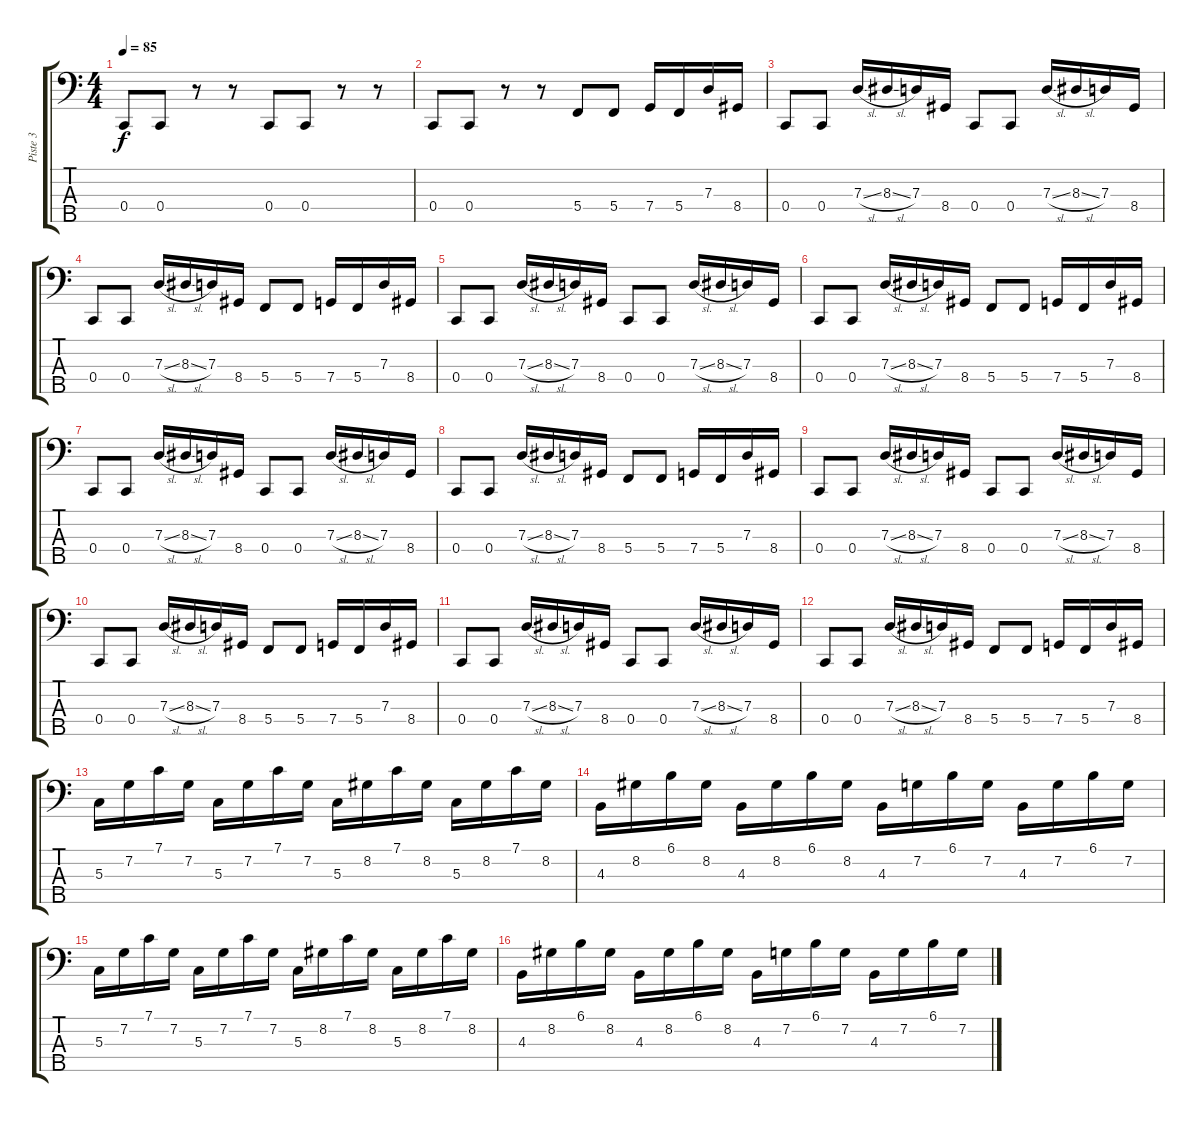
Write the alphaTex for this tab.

\track ("Piste 3" "Piste 3") {instrument fretlessbass}
\staff {score tabs}
\tuning (F2 C2 G1 C1 A0) {hide}
\ts (4 4)
\tempo 85
\clef f4
\ks c
0.4.8{dy f} 0.4.8 r.8 r.8 0.4.8 0.4.8 r.8 r.8 |
0.4.8 0.4.8 r.8 r.8 5.4.8 5.4.8 7.4.16 5.4.16 7.3.16 8.4.16 |
0.4.8 0.4.8 7.3{sl}.16 8.3{sl}.16 7.3.16 8.4.16 0.4.8 0.4.8 7.3{sl}.16 8.3{sl}.16 7.3.16 8.4.16 |
0.4.8 0.4.8 7.3{sl}.16 8.3{sl}.16 7.3.16 8.4.16 5.4.8 5.4.8 7.4.16 5.4.16 7.3.16 8.4.16 |
0.4.8 0.4.8 7.3{sl}.16 8.3{sl}.16 7.3.16 8.4.16 0.4.8 0.4.8 7.3{sl}.16 8.3{sl}.16 7.3.16 8.4.16 |
0.4.8 0.4.8 7.3{sl}.16 8.3{sl}.16 7.3.16 8.4.16 5.4.8 5.4.8 7.4.16 5.4.16 7.3.16 8.4.16 |
0.4.8 0.4.8 7.3{sl}.16 8.3{sl}.16 7.3.16 8.4.16 0.4.8 0.4.8 7.3{sl}.16 8.3{sl}.16 7.3.16 8.4.16 |
0.4.8 0.4.8 7.3{sl}.16 8.3{sl}.16 7.3.16 8.4.16 5.4.8 5.4.8 7.4.16 5.4.16 7.3.16 8.4.16 |
0.4.8 0.4.8 7.3{sl}.16 8.3{sl}.16 7.3.16 8.4.16 0.4.8 0.4.8 7.3{sl}.16 8.3{sl}.16 7.3.16 8.4.16 |
0.4.8 0.4.8 7.3{sl}.16 8.3{sl}.16 7.3.16 8.4.16 5.4.8 5.4.8 7.4.16 5.4.16 7.3.16 8.4.16 |
0.4.8 0.4.8 7.3{sl}.16 8.3{sl}.16 7.3.16 8.4.16 0.4.8 0.4.8 7.3{sl}.16 8.3{sl}.16 7.3.16 8.4.16 |
0.4.8 0.4.8 7.3{sl}.16 8.3{sl}.16 7.3.16 8.4.16 5.4.8 5.4.8 7.4.16 5.4.16 7.3.16 8.4.16 |
5.3.16 7.2.16 7.1.16 7.2.16 5.3.16 7.2.16 7.1.16 7.2.16 5.3.16 8.2.16 7.1.16 8.2.16 5.3.16 8.2.16 7.1.16 8.2.16 |
4.3.16 8.2.16 6.1.16 8.2.16 4.3.16 8.2.16 6.1.16 8.2.16 4.3.16 7.2.16 6.1.16 7.2.16 4.3.16 7.2.16 6.1.16 7.2.16 |
5.3.16 7.2.16 7.1.16 7.2.16 5.3.16 7.2.16 7.1.16 7.2.16 5.3.16 8.2.16 7.1.16 8.2.16 5.3.16 8.2.16 7.1.16 8.2.16 |
4.3.16 8.2.16 6.1.16 8.2.16 4.3.16 8.2.16 6.1.16 8.2.16 4.3.16 7.2.16 6.1.16 7.2.16 4.3.16 7.2.16 6.1.16 7.2.16
